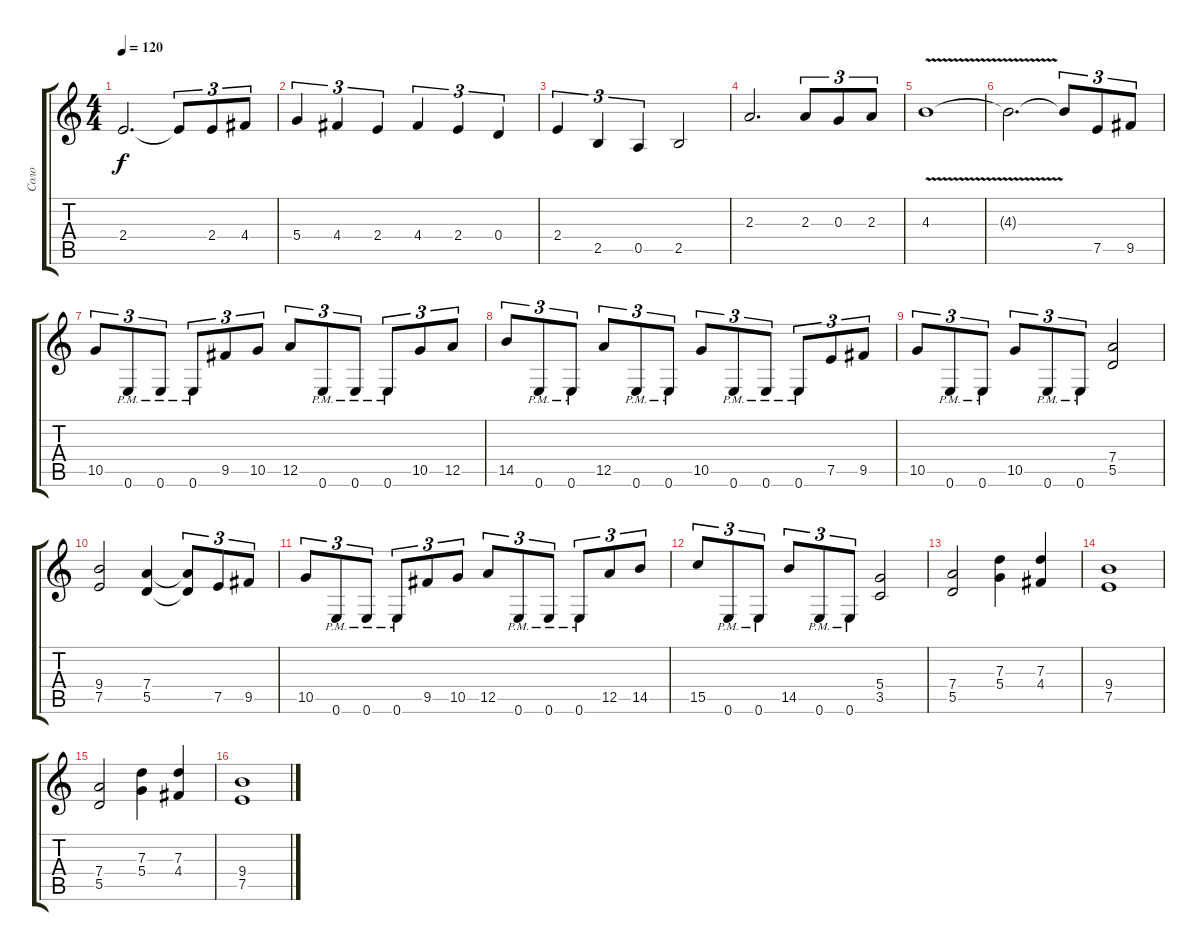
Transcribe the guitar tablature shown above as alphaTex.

\track ("Соло" "Соло") {instrument distortionguitar}
\staff {score tabs}
\tuning (E4 B3 G3 D3 A2 E2) {hide}
\ts (4 4)
\tempo 120
\clef g2
\ks c
2.4.2{d dy f} 2.4{t}.8{tu (3 2)} 2.4.8{tu (3 2)} 4.4.8{tu (3 2)} |
5.4.4{tu (3 2)} 4.4.4{tu (3 2)} 2.4.4{tu (3 2)} 4.4.4{tu (3 2)} 2.4.4{tu (3 2)} 0.4.4{tu (3 2)} |
2.4.4{tu (3 2)} 2.5.4{tu (3 2)} 0.5.4{tu (3 2)} 2.5.2 |
2.3.2{d} 2.3.8{tu (3 2)} 0.3.8{tu (3 2)} 2.3.8{tu (3 2)} |
4.3{v}.1 |
4.3{t}.2{d} 4.3{t}.8{tu (3 2)} 7.5.8{tu (3 2)} 9.5.8{tu (3 2)} |
10.5.8{tu (3 2)} 0.6{pm}.8{tu (3 2)} 0.6{pm}.8{tu (3 2)} 0.6{pm}.8{tu (3 2)} 9.5.8{tu (3 2)} 10.5.8{tu (3 2)} 12.5.8{tu (3 2)} 0.6{pm}.8{tu (3 2)} 0.6{pm}.8{tu (3 2)} 0.6{pm}.8{tu (3 2)} 10.5.8{tu (3 2)} 12.5.8{tu (3 2)} |
14.5.8{tu (3 2)} 0.6{pm}.8{tu (3 2)} 0.6{pm}.8{tu (3 2)} 12.5.8{tu (3 2)} 0.6{pm}.8{tu (3 2)} 0.6{pm}.8{tu (3 2)} 10.5.8{tu (3 2)} 0.6{pm}.8{tu (3 2)} 0.6{pm}.8{tu (3 2)} 0.6{pm}.8{tu (3 2)} 7.5.8{tu (3 2)} 9.5.8{tu (3 2)} |
10.5.8{tu (3 2)} 0.6{pm}.8{tu (3 2)} 0.6{pm}.8{tu (3 2)} 10.5.8{tu (3 2)} 0.6{pm}.8{tu (3 2)} 0.6{pm}.8{tu (3 2)} (7.4 5.5).2 |
(9.4 7.5).2 (7.4 5.5).4 (7.4{t} 5.5{t}).8{tu (3 2)} 7.5.8{tu (3 2)} 9.5.8{tu (3 2)} |
10.5.8{tu (3 2)} 0.6{pm}.8{tu (3 2)} 0.6{pm}.8{tu (3 2)} 0.6{pm}.8{tu (3 2)} 9.5.8{tu (3 2)} 10.5.8{tu (3 2)} 12.5.8{tu (3 2)} 0.6{pm}.8{tu (3 2)} 0.6{pm}.8{tu (3 2)} 0.6{pm}.8{tu (3 2)} 12.5.8{tu (3 2)} 14.5.8{tu (3 2)} |
15.5.8{tu (3 2)} 0.6{pm}.8{tu (3 2)} 0.6{pm}.8{tu (3 2)} 14.5.8{tu (3 2)} 0.6{pm}.8{tu (3 2)} 0.6{pm}.8{tu (3 2)} (5.4 3.5).2 |
(7.4 5.5).2 (7.3 5.4).4 (7.3 4.4).4 |
(9.4 7.5).1 |
(7.4 5.5).2 (7.3 5.4).4 (7.3 4.4).4 |
(9.4 7.5).1
